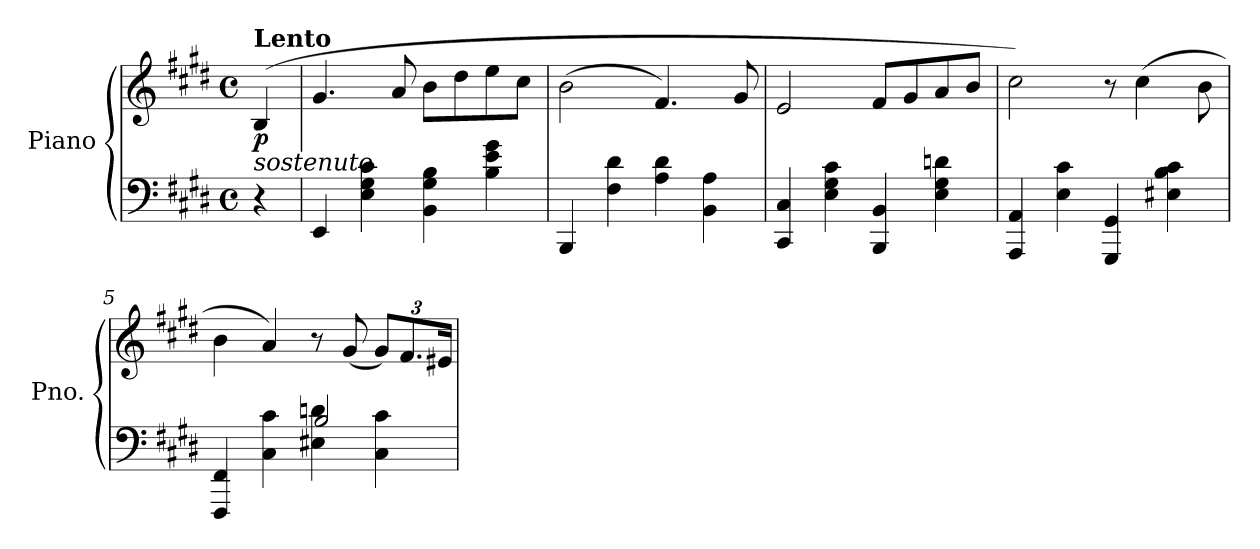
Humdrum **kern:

**kern	**kern	**dynam
*part1	*part1	*part1
*staff2	*staff1	*staff1/2
*I"Piano	*	*
*I'Pno.	*	*
*clefF4	*clefG2	*
*k[f#c#g#d#]	*k[f#c#g#d#]	*
*M4/4	*M4/4	*
*met(c)	*met(c)	*
=	=	=
!	!LO:TX:a:B:t=Lento	!
!	!LO:TX:b:i:t=sostenuto	!
!	!	!LO:DY:b
4r	(>4B/	p
=1	=1	=1
4EE/	4.g#/	.
4E\ 4G#\ 4c#\	.	.
.	8a/	.
4BB\ 4G#\ 4B\	8b\L	.
.	8dd#\	.
4B\ 4e\ 4g#\	8ee\	.
.	8cc#\J	.
=2	=2	=2
4BBB/	(>2b\	.
4F#\ 4d#\	.	.
4A\ 4d#\	4.f#/)	.
4BB\ 4A\	.	.
.	8g#/	.
=3	=3	=3
4CC#/ 4C#/	2e/	.
4E\ 4G#\ 4c#\	.	.
4BBB/ 4BB/	8f#/L	.
.	8g#/	.
4E\ 4G#\ 4dn\	8a/	.
.	8b/J	.
=4	=4	=4
4AAA/ 4AA/	2cc#\)	.
4E\ 4c#\	.	.
4GGG#/ 4GG#/	8r	.
.	(>4cc#\	.
4E#X\ 4B\ 4c#\	.	.
.	8b\	.
=5	=5	=5
*^	*	*
4FFF#/ 4FF#/	2ryy	4b\	.
4C#\ 4c#\	.	4a/)	.
4E#X\ 4dn\	2B/	8r	.
.	.	(<8g#/	.
*	*	*Xbrackettup	*
4C#\ 4c#\	.	12g#/L)	.
.	.	12.f#/	.
.	.	24e#X/Jk	.
*v	*v	*	*
=	=	=
*-	*-	*-
